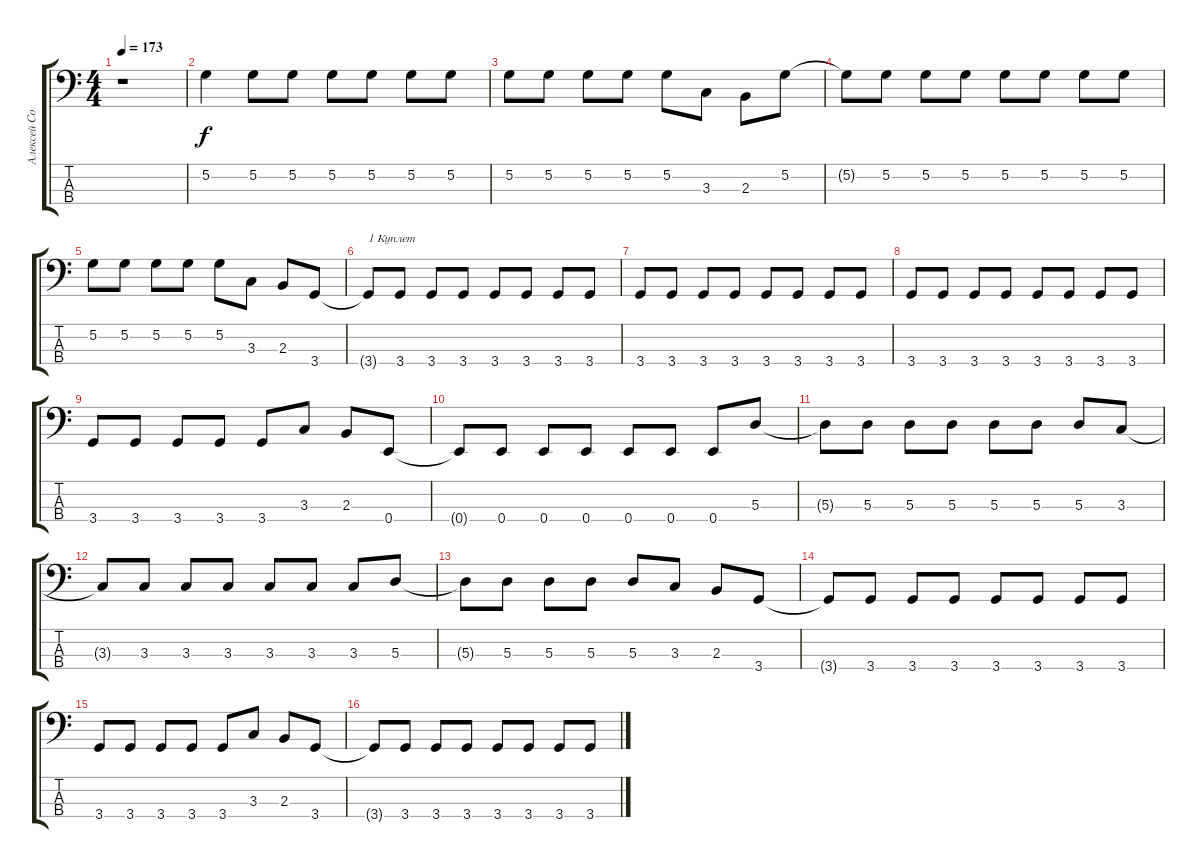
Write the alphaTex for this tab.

\track ("Алексей Соловьев" "Алексей Со") {instrument electricbasspick}
\staff {score tabs}
\tuning (G2 D2 A1 E1) {hide}
\ts (4 4)
\tempo 173
\clef f4
\ks c
r.1{dy f instrument electricbasspick} |
5.2.4 5.2.8 5.2.8 5.2.8 5.2.8 5.2.8 5.2.8 |
5.2.8 5.2.8 5.2.8 5.2.8 5.2.8 3.3.8 2.3.8 5.2.8 |
5.2{t}.8 5.2.8 5.2.8 5.2.8 5.2.8 5.2.8 5.2.8 5.2.8 |
5.2.8 5.2.8 5.2.8 5.2.8 5.2.8 3.3.8 2.3.8 3.4.8 |
3.4{t}.8{txt "1 Куплет"} 3.4.8 3.4.8 3.4.8 3.4.8 3.4.8 3.4.8 3.4.8 |
3.4.8 3.4.8 3.4.8 3.4.8 3.4.8 3.4.8 3.4.8 3.4.8 |
3.4.8 3.4.8 3.4.8 3.4.8 3.4.8 3.4.8 3.4.8 3.4.8 |
3.4.8 3.4.8 3.4.8 3.4.8 3.4.8 3.3.8 2.3.8 0.4.8 |
0.4{t}.8 0.4.8 0.4.8 0.4.8 0.4.8 0.4.8 0.4.8 5.3.8 |
5.3{t}.8 5.3.8 5.3.8 5.3.8 5.3.8 5.3.8 5.3.8 3.3.8 |
3.3{t}.8 3.3.8 3.3.8 3.3.8 3.3.8 3.3.8 3.3.8 5.3.8 |
5.3{t}.8 5.3.8 5.3.8 5.3.8 5.3.8 3.3.8 2.3.8 3.4.8 |
3.4{t}.8 3.4.8 3.4.8 3.4.8 3.4.8 3.4.8 3.4.8 3.4.8 |
3.4.8 3.4.8 3.4.8 3.4.8 3.4.8 3.3.8 2.3.8 3.4.8 |
3.4{t}.8 3.4.8 3.4.8 3.4.8 3.4.8 3.4.8 3.4.8 3.4.8
